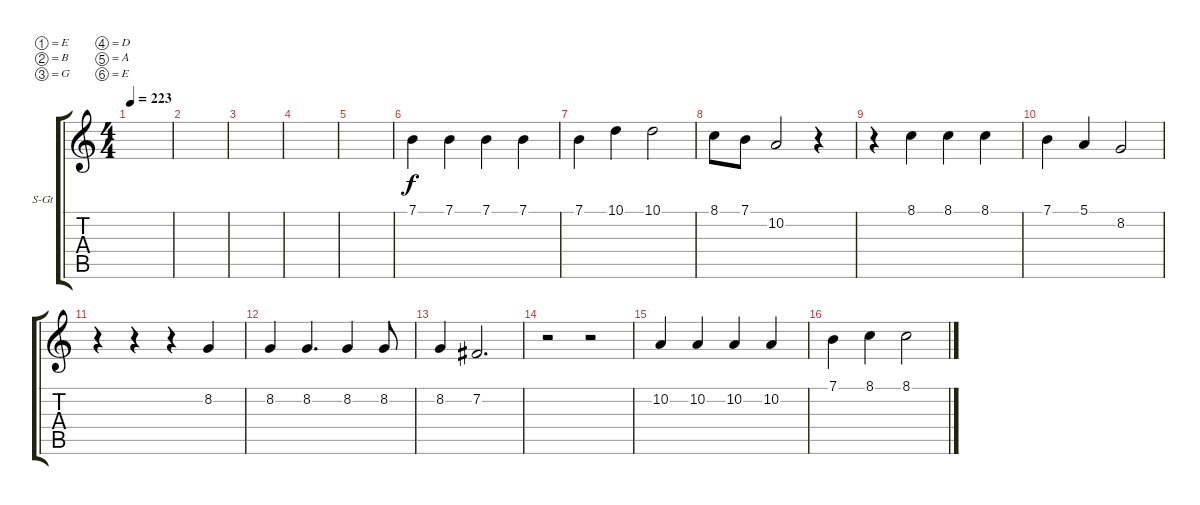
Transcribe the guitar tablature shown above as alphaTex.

\defaultSystemsLayout 4
\bracketExtendMode groupsimilarinstruments
\firstSystemTrackNameOrientation horizontal
\otherSystemsTrackNameOrientation horizontal
\track ("Steel Guitar" "S-Gt") {instrument acousticguitarsteel}
\staff {score tabs}
\tuning (E3 B2 G2 D2 A1 E1)
\ts (4 4)
\tempo 223
\clef g2
\ks c
|
|
|
|
|
7.1.4 7.1.4 7.1.4 7.1.4 |
7.1.4 10.1.4 10.1.2 |
8.1.8 7.1.8 10.2.2 r.4 |
r.4 8.1.4 8.1.4 8.1.4 |
7.1.4 5.1.4 8.2.2 |
r.4 r.4 r.4 8.2.4 |
8.2.4 8.2.4{d} 8.2.4 8.2.8 |
8.2.4 7.2.2{d} |
r.2 r.2 |
10.2.4 10.2.4 10.2.4 10.2.4 |
7.1.4 8.1.4 8.1.2
